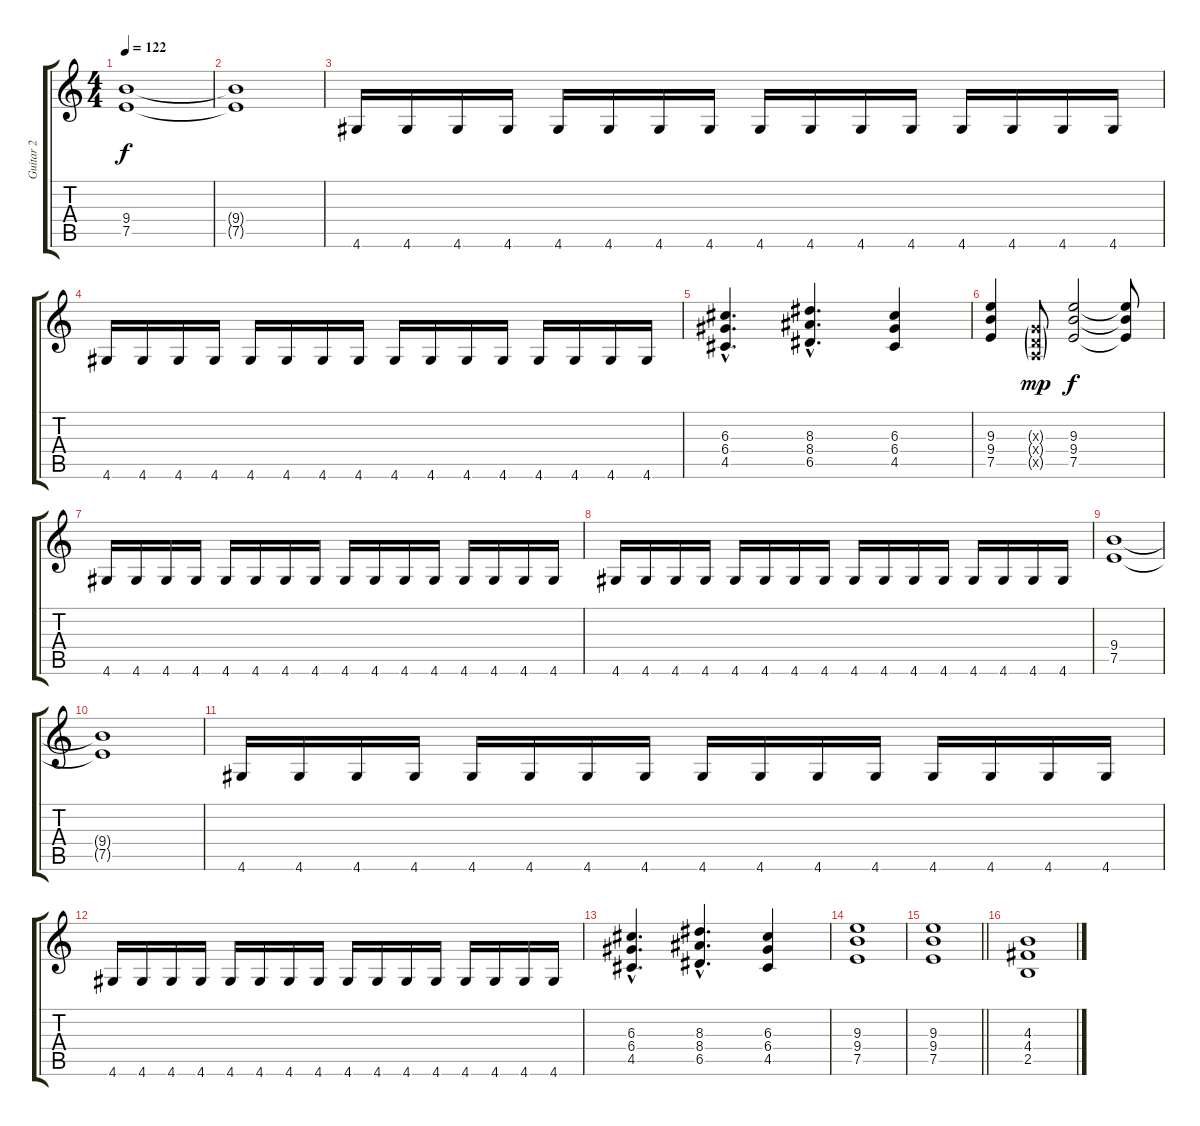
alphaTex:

\track ("Guitar 2" "Guitar 2") {instrument distortionguitar}
\staff {score tabs}
\tuning (E4 B3 G3 D3 A2 E2) {hide}
\ts (4 4)
\tempo 122
\clef g2
\ks c
(9.4 7.5).1{dy f} |
(9.4{t} 7.5{t}).1 |
4.6.16 4.6.16 4.6.16 4.6.16 4.6.16 4.6.16 4.6.16 4.6.16 4.6.16 4.6.16 4.6.16 4.6.16 4.6.16 4.6.16 4.6.16 4.6.16 |
4.6.16 4.6.16 4.6.16 4.6.16 4.6.16 4.6.16 4.6.16 4.6.16 4.6.16 4.6.16 4.6.16 4.6.16 4.6.16 4.6.16 4.6.16 4.6.16 |
(6.3{hac} 6.4{hac} 4.5{hac}).4{d} (8.3{hac} 8.4{hac} 6.5{hac}).4{d} (6.3 6.4 4.5).4 |
(9.3 9.4 7.5).4 (0.3{g x} 0.4{g x} 0.5{g x}).8{dy mp} (9.3 9.4 7.5).2{dy f} (9.3{t} 9.4{t} 7.5{t}).8 |
4.6.16 4.6.16 4.6.16 4.6.16 4.6.16 4.6.16 4.6.16 4.6.16 4.6.16 4.6.16 4.6.16 4.6.16 4.6.16 4.6.16 4.6.16 4.6.16 |
4.6.16 4.6.16 4.6.16 4.6.16 4.6.16 4.6.16 4.6.16 4.6.16 4.6.16 4.6.16 4.6.16 4.6.16 4.6.16 4.6.16 4.6.16 4.6.16 |
(9.4 7.5).1 |
(9.4{t} 7.5{t}).1 |
4.6.16 4.6.16 4.6.16 4.6.16 4.6.16 4.6.16 4.6.16 4.6.16 4.6.16 4.6.16 4.6.16 4.6.16 4.6.16 4.6.16 4.6.16 4.6.16 |
4.6.16 4.6.16 4.6.16 4.6.16 4.6.16 4.6.16 4.6.16 4.6.16 4.6.16 4.6.16 4.6.16 4.6.16 4.6.16 4.6.16 4.6.16 4.6.16 |
(6.3{hac} 6.4{hac} 4.5{hac}).4{d} (8.3{hac} 8.4{hac} 6.5{hac}).4{d} (6.3 6.4 4.5).4 |
(9.3 9.4 7.5).1 |
\barLineRight lightlight
(9.3 9.4 7.5).1 |
(4.3 4.4 2.5).1
